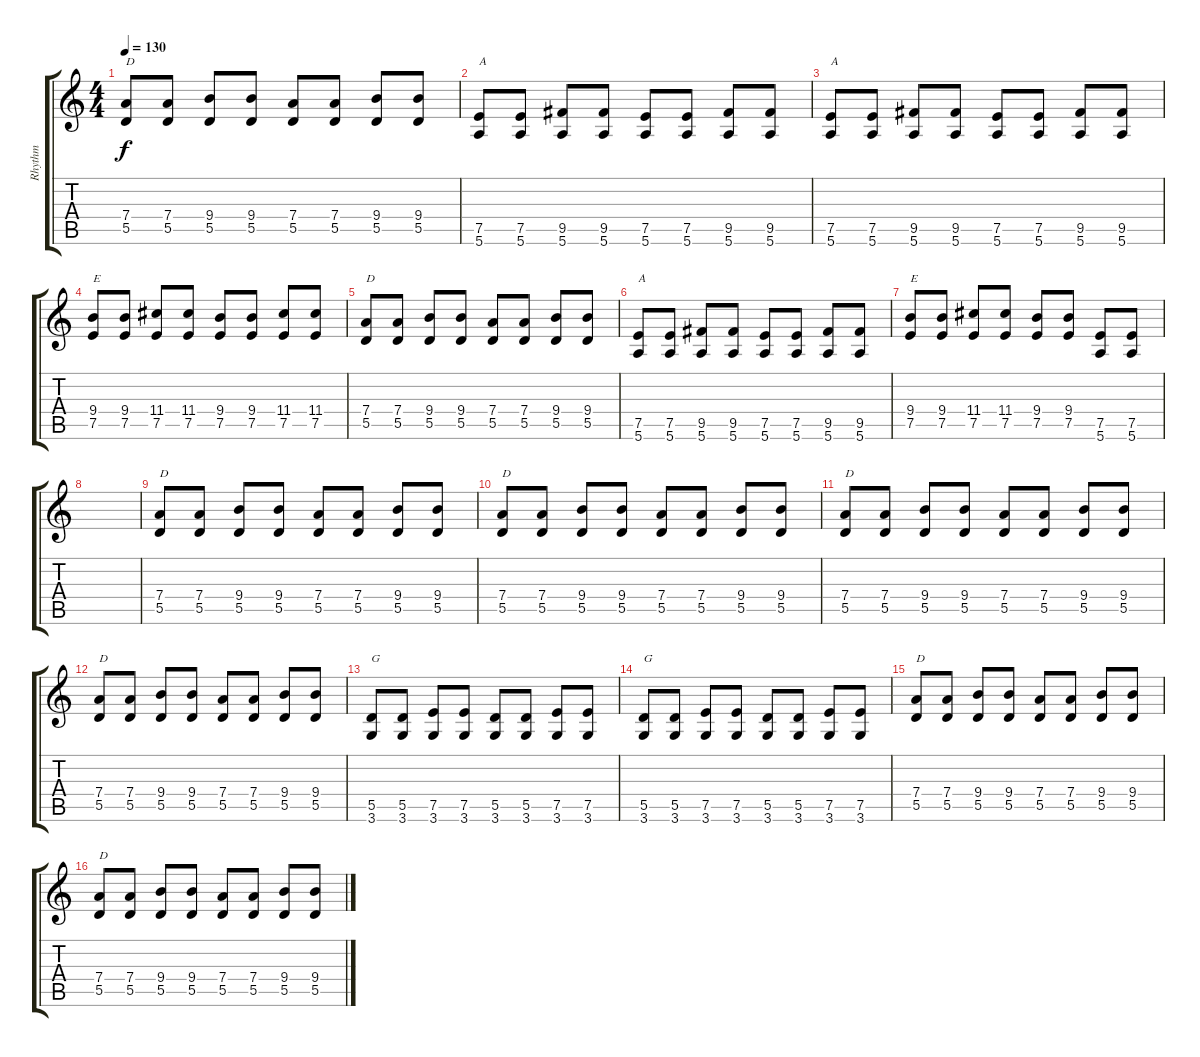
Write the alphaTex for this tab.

\track ("Rhythm" "Rhythm") {instrument acousticguitarsteel}
\staff {score tabs}
\tuning (E4 B3 G3 D3 A2 E2) {hide}
\ts (4 4)
\tempo 130
\clef g2
\ks c
(7.4 5.5).8{txt "D" dy f} (7.4 5.5).8 (9.4 5.5).8 (9.4 5.5).8 (7.4 5.5).8 (7.4 5.5).8 (9.4 5.5).8 (9.4 5.5).8 |
(7.5 5.6).8{txt "A"} (7.5 5.6).8 (9.5 5.6).8 (9.5 5.6).8 (7.5 5.6).8 (7.5 5.6).8 (9.5 5.6).8 (9.5 5.6).8 |
(7.5 5.6).8{txt "A"} (7.5 5.6).8 (9.5 5.6).8 (9.5 5.6).8 (7.5 5.6).8 (7.5 5.6).8 (9.5 5.6).8 (9.5 5.6).8 |
(9.4 7.5).8{txt "E"} (9.4 7.5).8 (11.4 7.5).8 (11.4 7.5).8 (9.4 7.5).8 (9.4 7.5).8 (11.4 7.5).8 (11.4 7.5).8 |
(7.4 5.5).8{txt "D"} (7.4 5.5).8 (9.4 5.5).8 (9.4 5.5).8 (7.4 5.5).8 (7.4 5.5).8 (9.4 5.5).8 (9.4 5.5).8 |
(7.5 5.6).8{txt "A"} (7.5 5.6).8 (9.5 5.6).8 (9.5 5.6).8 (7.5 5.6).8 (7.5 5.6).8 (9.5 5.6).8 (9.5 5.6).8 |
(9.4 7.5).8{txt "E"} (9.4 7.5).8 (11.4 7.5).8 (11.4 7.5).8 (9.4 7.5).8 (9.4 7.5).8 (7.5 5.6).8 (7.5 5.6).8 |
|
(7.4 5.5).8{txt "D"} (7.4 5.5).8 (9.4 5.5).8 (9.4 5.5).8 (7.4 5.5).8 (7.4 5.5).8 (9.4 5.5).8 (9.4 5.5).8 |
(7.4 5.5).8{txt "D"} (7.4 5.5).8 (9.4 5.5).8 (9.4 5.5).8 (7.4 5.5).8 (7.4 5.5).8 (9.4 5.5).8 (9.4 5.5).8 |
(7.4 5.5).8{txt "D"} (7.4 5.5).8 (9.4 5.5).8 (9.4 5.5).8 (7.4 5.5).8 (7.4 5.5).8 (9.4 5.5).8 (9.4 5.5).8 |
(7.4 5.5).8{txt "D"} (7.4 5.5).8 (9.4 5.5).8 (9.4 5.5).8 (7.4 5.5).8 (7.4 5.5).8 (9.4 5.5).8 (9.4 5.5).8 |
(5.5 3.6).8{txt "G"} (5.5 3.6).8 (7.5 3.6).8 (7.5 3.6).8 (5.5 3.6).8 (5.5 3.6).8 (7.5 3.6).8 (7.5 3.6).8 |
(5.5 3.6).8{txt "G"} (5.5 3.6).8 (7.5 3.6).8 (7.5 3.6).8 (5.5 3.6).8 (5.5 3.6).8 (7.5 3.6).8 (7.5 3.6).8 |
(7.4 5.5).8{txt "D"} (7.4 5.5).8 (9.4 5.5).8 (9.4 5.5).8 (7.4 5.5).8 (7.4 5.5).8 (9.4 5.5).8 (9.4 5.5).8 |
(7.4 5.5).8{txt "D"} (7.4 5.5).8 (9.4 5.5).8 (9.4 5.5).8 (7.4 5.5).8 (7.4 5.5).8 (9.4 5.5).8 (9.4 5.5).8
